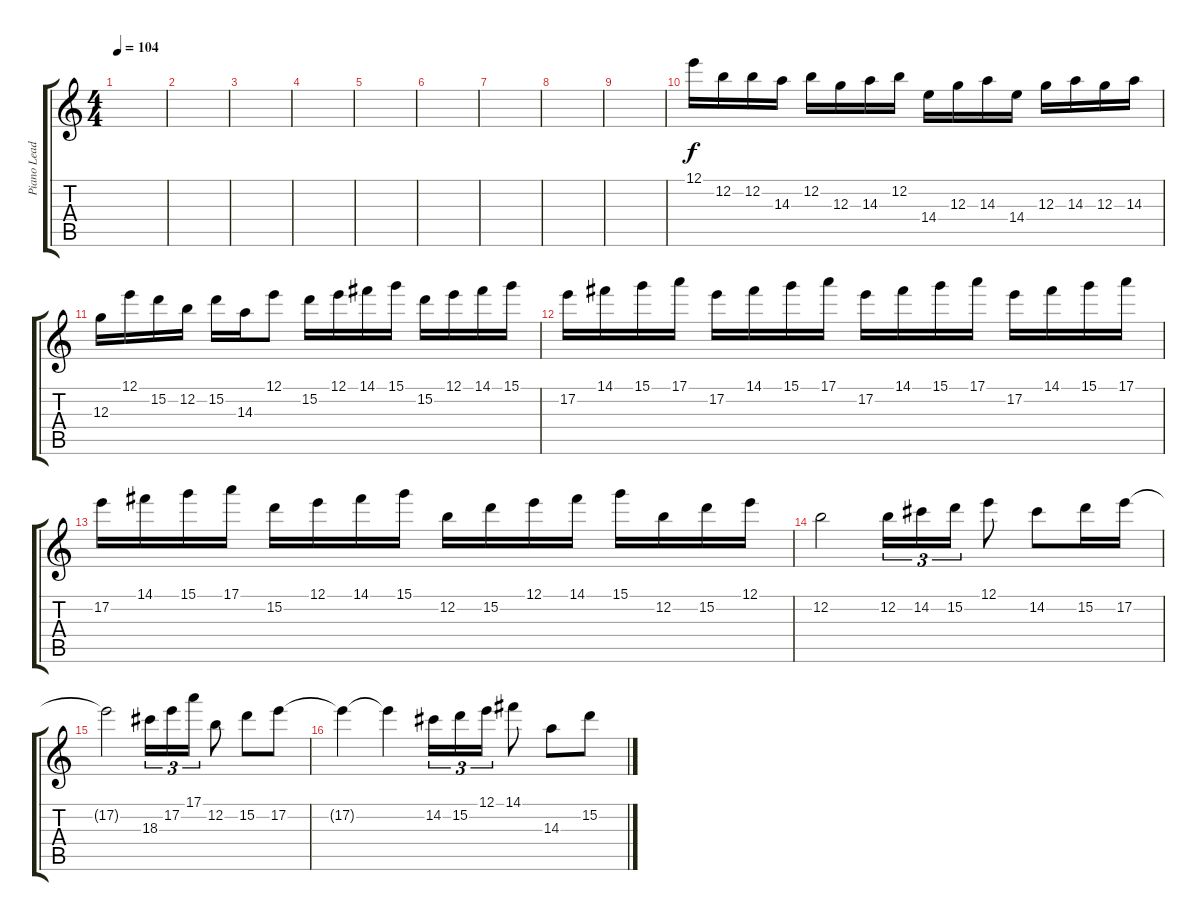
\track ("Piano Lead" "Piano Lead") {instrument electricpiano1}
\staff {score tabs}
\tuning (E5 B4 G4 D4 A3 E3) {hide}
\ts (4 4)
\tempo 104
\clef g2
\ks c
|
|
|
|
|
|
|
|
|
12.1.16 12.2.16 12.2.16 14.3.16 12.2.16 12.3.16 14.3.16 12.2.16 14.4.16 12.3.16 14.3.16 14.4.16 12.3.16 14.3.16 12.3.16 14.3.16 |
12.3.16 12.1.16 15.2.16 12.2.16 15.2.16 14.3.16 12.1.8 15.2.16 12.1.16 14.1.16 15.1.16 15.2.16 12.1.16 14.1.16 15.1.16 |
17.2.16 14.1.16 15.1.16 17.1.16 17.2.16 14.1.16 15.1.16 17.1.16 17.2.16 14.1.16 15.1.16 17.1.16 17.2.16 14.1.16 15.1.16 17.1.16 |
17.2.16 14.1.16 15.1.16 17.1.16 15.2.16 12.1.16 14.1.16 15.1.16 12.2.16 15.2.16 12.1.16 14.1.16 15.1.16 12.2.16 15.2.16 12.1.16 |
12.2.2 12.2.16{tu (3 2)} 14.2.16{tu (3 2)} 15.2.16{tu (3 2)} 12.1.8 14.2.8 15.2.16 17.2.16 |
17.2{t}.2 18.3.16{tu (3 2)} 17.2.16{tu (3 2)} 17.1.16{tu (3 2)} 12.2.8 15.2.8 17.2.8 |
17.2{t}.4 17.2{t}.4 14.2.16{tu (3 2)} 15.2.16{tu (3 2)} 12.1.16{tu (3 2)} 14.1.8 14.3.8 15.2.8
